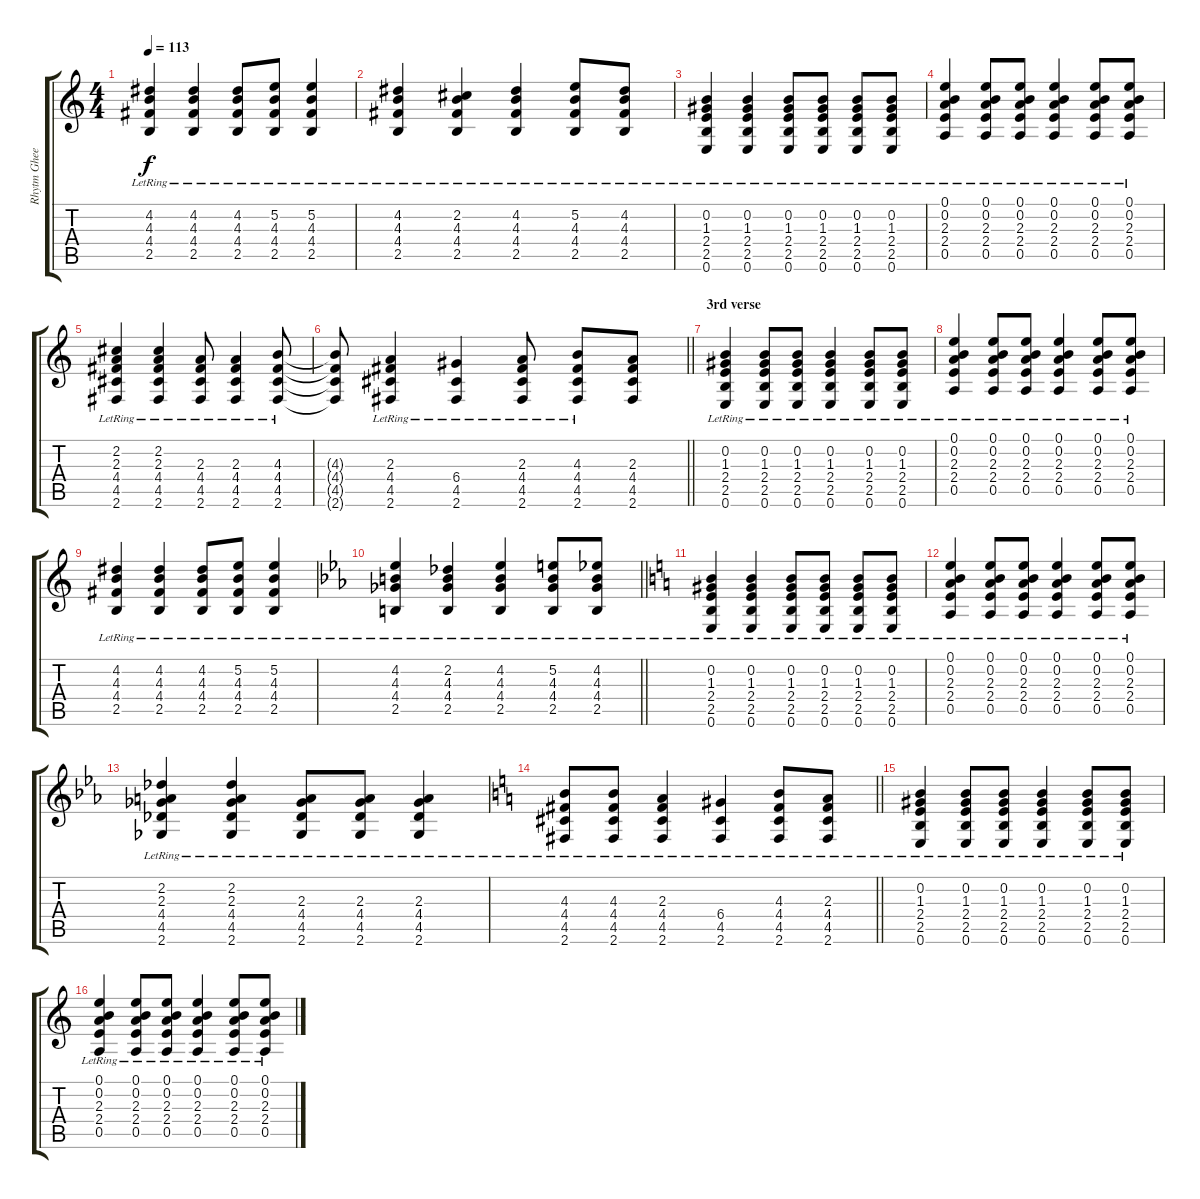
\track ("Rhytm Gheetar" "Rhytm Ghee") {instrument acousticguitarsteel}
\staff {score tabs}
\tuning (E4 B3 G3 D3 A2 E2) {hide}
\ts (4 4)
\tempo 113
\clef g2
\ks c
(4.2{lr} 4.3{lr} 4.4{lr} 2.5{lr}).4{dy f} (4.2{lr} 4.3 4.4 2.5).4 (4.2 4.3{lr} 4.4 2.5).8 (5.2{lr} 4.3 4.4 2.5).8 (5.2{lr} 4.3 4.4 2.5).4 |
(4.2{lr} 4.3 4.4 2.5).4 (2.2{lr} 4.3 4.4 2.5).4 (4.2{lr} 4.3 4.4 2.5).4 (5.2{lr} 4.3 4.4 2.5).8 (4.2{lr} 4.3 4.4 2.5).8 |
(0.2{lr} 1.3{lr} 2.4{lr} 2.5{lr} 0.6).4 (0.2{lr} 1.3{lr} 2.4{lr} 2.5{lr} 0.6).4 (0.2{lr} 1.3{lr} 2.4{lr} 2.5{lr} 0.6).8 (0.2{lr} 1.3{lr} 2.4{lr} 2.5{lr} 0.6).8 (0.2{lr} 1.3{lr} 2.4{lr} 2.5{lr} 0.6).8 (0.2{lr} 1.3{lr} 2.4{lr} 2.5{lr} 0.6).8 |
(0.1{lr} 0.2{lr} 2.3{lr} 2.4{lr} 0.5{lr}).4 (0.1{lr} 0.2{lr} 2.3{lr} 2.4{lr} 0.5{lr}).8 (0.1{lr} 0.2{lr} 2.3{lr} 2.4{lr} 0.5{lr}).8 (0.1{lr} 0.2{lr} 2.3{lr} 2.4{lr} 0.5{lr}).4 (0.1{lr} 0.2{lr} 2.3{lr} 2.4{lr} 0.5{lr}).8 (0.1{lr} 0.2{lr} 2.3{lr} 2.4{lr} 0.5{lr}).8 |
(2.2{lr} 2.3{lr} 4.4{lr} 4.5{lr} 2.6{lr}).4 (2.2 2.3{lr} 4.4 4.5 2.6).4 (2.3 4.4{lr} 4.5 2.6).8 (2.3{lr} 4.4 4.5 2.6).4 (4.3{lr} 4.4 4.5 2.6).8 |
\barLineRight lightlight
(4.3{t} 4.4{t} 4.5{t} 2.6{t}).8 (2.3{lr} 4.4 4.5 2.6).4 (6.4{lr} 4.5 2.6).4 (2.3{lr} 4.4 4.5 2.6).8 (4.3{lr} 4.4 4.5 2.6).8 (2.3 4.4 4.5 2.6).8 |
\section ("" "3rd verse")
(0.2{lr} 1.3{lr} 2.4{lr} 2.5{lr} 0.6).4 (0.2{lr} 1.3{lr} 2.4{lr} 2.5{lr} 0.6).8 (0.2{lr} 1.3{lr} 2.4{lr} 2.5{lr} 0.6).8 (0.2{lr} 1.3{lr} 2.4{lr} 2.5{lr} 0.6).4 (0.2{lr} 1.3{lr} 2.4{lr} 2.5{lr} 0.6).8 (0.2{lr} 1.3{lr} 2.4{lr} 2.5{lr} 0.6).8 |
(0.1{lr} 0.2{lr} 2.3{lr} 2.4{lr} 0.5{lr}).4 (0.1{lr} 0.2{lr} 2.3{lr} 2.4{lr} 0.5{lr}).8 (0.1{lr} 0.2{lr} 2.3{lr} 2.4{lr} 0.5{lr}).8 (0.1{lr} 0.2{lr} 2.3{lr} 2.4{lr} 0.5{lr}).4 (0.1{lr} 0.2{lr} 2.3{lr} 2.4{lr} 0.5{lr}).8 (0.1{lr} 0.2{lr} 2.3{lr} 2.4{lr} 0.5{lr}).8 |
(4.2{lr} 4.3{lr} 4.4{lr} 2.5{lr}).4 (4.2{lr} 4.3 4.4 2.5).4 (4.2 4.3{lr} 4.4 2.5).8 (5.2{lr} 4.3 4.4 2.5).8 (5.2{lr} 4.3 4.4 2.5).4 |
\barLineRight lightlight
\ks eb
(4.2{lr} 4.3 4.4 2.5).4 (2.2{lr} 4.3 4.4 2.5).4 (4.2{lr} 4.3 4.4 2.5).4 (5.2{lr} 4.3 4.4 2.5).8 (4.2{lr} 4.3 4.4 2.5).8 |
\ks c
(0.2{lr} 1.3{lr} 2.4{lr} 2.5{lr} 0.6).4 (0.2{lr} 1.3{lr} 2.4{lr} 2.5{lr} 0.6).4 (0.2{lr} 1.3{lr} 2.4{lr} 2.5{lr} 0.6).8 (0.2{lr} 1.3{lr} 2.4{lr} 2.5{lr} 0.6).8 (0.2{lr} 1.3{lr} 2.4{lr} 2.5{lr} 0.6).8 (0.2{lr} 1.3{lr} 2.4{lr} 2.5{lr} 0.6).8 |
(0.1{lr} 0.2{lr} 2.3{lr} 2.4{lr} 0.5{lr}).4 (0.1{lr} 0.2{lr} 2.3{lr} 2.4{lr} 0.5{lr}).8 (0.1{lr} 0.2{lr} 2.3{lr} 2.4{lr} 0.5{lr}).8 (0.1{lr} 0.2{lr} 2.3{lr} 2.4{lr} 0.5{lr}).4 (0.1{lr} 0.2{lr} 2.3{lr} 2.4{lr} 0.5{lr}).8 (0.1{lr} 0.2{lr} 2.3{lr} 2.4{lr} 0.5{lr}).8 |
\ks eb
(2.2{lr} 2.3{lr} 4.4{lr} 4.5{lr} 2.6{lr}).4 (2.2 2.3{lr} 4.4 4.5 2.6).4 (2.3 4.4{lr} 4.5 2.6).8 (2.3{lr} 4.4 4.5 2.6).8 (2.3{lr} 4.4 4.5 2.6).4 |
\barLineRight lightlight
\ks c
(4.3{lr} 4.4 4.5 2.6).8 (4.3{lr} 4.4 4.5 2.6).8 (2.3 4.4{lr} 4.5 2.6).4 (6.4{lr} 4.5 2.6).4 (4.3{lr} 4.4 4.5 2.6).8 (2.3 4.4{lr} 4.5 2.6).8 |
(0.2{lr} 1.3{lr} 2.4{lr} 2.5{lr} 0.6).4 (0.2{lr} 1.3{lr} 2.4{lr} 2.5{lr} 0.6).8 (0.2{lr} 1.3{lr} 2.4{lr} 2.5{lr} 0.6).8 (0.2{lr} 1.3{lr} 2.4{lr} 2.5{lr} 0.6).4 (0.2{lr} 1.3{lr} 2.4{lr} 2.5{lr} 0.6).8 (0.2{lr} 1.3{lr} 2.4{lr} 2.5{lr} 0.6).8 |
(0.1{lr} 0.2{lr} 2.3{lr} 2.4{lr} 0.5{lr}).4 (0.1{lr} 0.2{lr} 2.3{lr} 2.4{lr} 0.5{lr}).8 (0.1{lr} 0.2{lr} 2.3{lr} 2.4{lr} 0.5{lr}).8 (0.1{lr} 0.2{lr} 2.3{lr} 2.4{lr} 0.5{lr}).4 (0.1{lr} 0.2{lr} 2.3{lr} 2.4{lr} 0.5{lr}).8 (0.1{lr} 0.2{lr} 2.3{lr} 2.4{lr} 0.5{lr}).8
